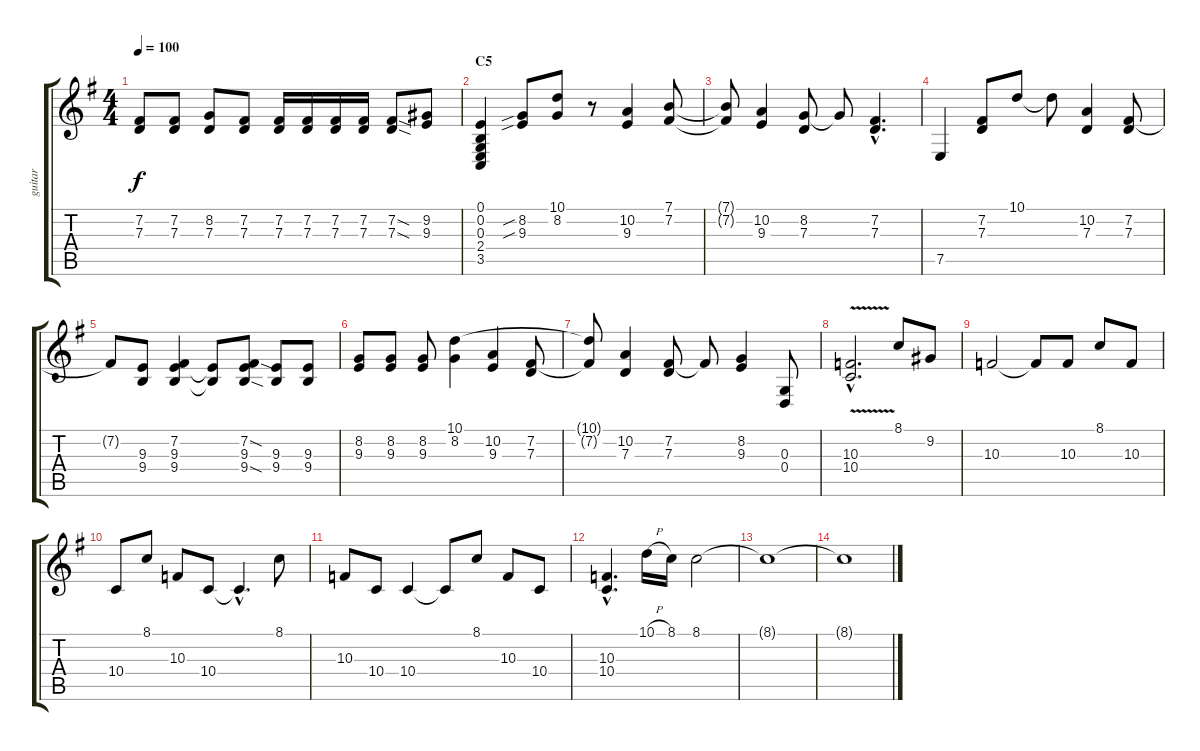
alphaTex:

\track ("guitar" "guitar") {instrument reedorgan}
\staff {score tabs}
\tuning (E4 B3 G3 D3 A2 E2) {hide}
\ts (4 4)
\tempo 100
\clef g2
\ks g
(7.2 7.3).8{dy f} (7.2 7.3).8 (8.2 7.3).8 (7.2 7.3).8 (7.2 7.3).16 (7.2 7.3).16 (7.2 7.3).16 (7.2 7.3).16 (7.2{sod} 7.3{sod}).8 (9.2 9.3).8 |
\section ("" "C5")
(0.1 0.2 0.3 2.4 3.5).4 (8.2{sib} 9.3{sib}).8 (10.1 8.2).8 r.8 (10.2 9.3).4 (7.1 7.2).8 |
(7.1{t} 7.2{t}).8 (10.2 9.3).4 (8.2 7.3).8 8.2{t}.8 (7.2{hac} 7.3{hac}).4{d} |
7.5.4 (7.2 7.3).8 10.1.8 10.1{t}.8 (10.2 7.3).4 (7.2 7.3).8 |
7.2{t}.8 (9.3 9.4).8 (7.2 9.3 9.4).4 (9.3{t} 9.4{t}).8 (7.2{sod} 9.3 9.4{sod}).8 (9.3 9.4).8 (9.3 9.4).8 |
(8.2 9.3).8 (8.2 9.3).8 (8.2 9.3).8 (10.1 8.2).4 (10.2 9.3).4 (7.2 7.3).8 |
(10.1{t} 7.2{t}).8 (10.2 7.3).4 (7.2 7.3).8 7.2{t}.8 (8.2 9.3).4 (0.3 0.4).8 |
(10.3{v hac} 10.4{hac}).2{d} 8.1.8 9.2.8 |
10.3.2 10.3{t}.8 10.3.8 8.1.8 10.3.8 |
10.4.8 8.1.8 10.3.8 10.4.8 10.4{hac t}.4{d} 8.1.8 |
10.3.8 10.4.8 10.4.4 10.4{t}.8 8.1.8 10.3.8 10.4.8 |
(10.3{hac} 10.4{hac}).4{d} 10.1{h}.16 8.1.16 8.1.2{volume 7} |
8.1{t}.1{volume 7} |
8.1{t}.1{volume 6}
